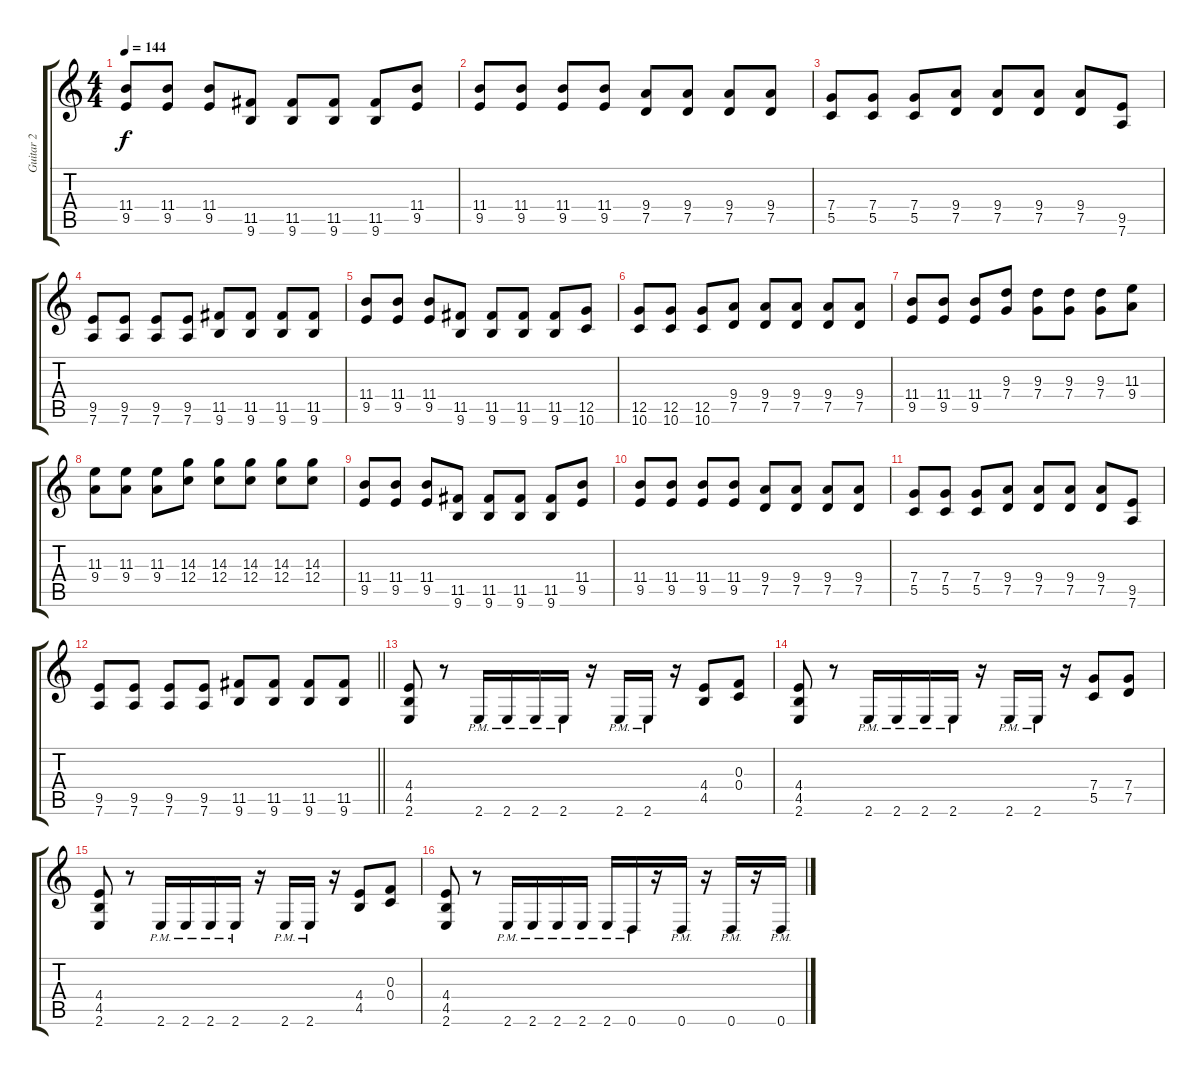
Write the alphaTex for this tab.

\track ("Guitar 2" "Guitar 2") {instrument distortionguitar}
\staff {score tabs}
\tuning (D4 A3 F3 C3 G2 D2) {hide}
\ts (4 4)
\tempo 144
\clef g2
\ks c
(11.4 9.5).8{dy f} (11.4 9.5).8 (11.4 9.5).8 (11.5 9.6).8 (11.5 9.6).8 (11.5 9.6).8 (11.5 9.6).8 (11.4 9.5).8 |
(11.4 9.5).8 (11.4 9.5).8 (11.4 9.5).8 (11.4 9.5).8 (9.4 7.5).8 (9.4 7.5).8 (9.4 7.5).8 (9.4 7.5).8 |
(7.4 5.5).8 (7.4 5.5).8 (7.4 5.5).8 (9.4 7.5).8 (9.4 7.5).8 (9.4 7.5).8 (9.4 7.5).8 (9.5 7.6).8 |
(9.5 7.6).8 (9.5 7.6).8 (9.5 7.6).8 (9.5 7.6).8 (11.5 9.6).8 (11.5 9.6).8 (11.5 9.6).8 (11.5 9.6).8 |
(11.4 9.5).8 (11.4 9.5).8 (11.4 9.5).8 (11.5 9.6).8 (11.5 9.6).8 (11.5 9.6).8 (11.5 9.6).8 (12.5 10.6).8 |
(12.5 10.6).8 (12.5 10.6).8 (12.5 10.6).8 (9.4 7.5).8 (9.4 7.5).8 (9.4 7.5).8 (9.4 7.5).8 (9.4 7.5).8 |
(11.4 9.5).8 (11.4 9.5).8 (11.4 9.5).8 (9.3 7.4).8 (9.3 7.4).8 (9.3 7.4).8 (9.3 7.4).8 (11.3 9.4).8 |
(11.3 9.4).8 (11.3 9.4).8 (11.3 9.4).8 (14.3 12.4).8 (14.3 12.4).8 (14.3 12.4).8 (14.3 12.4).8 (14.3 12.4).8 |
(11.4 9.5).8 (11.4 9.5).8 (11.4 9.5).8 (11.5 9.6).8 (11.5 9.6).8 (11.5 9.6).8 (11.5 9.6).8 (11.4 9.5).8 |
(11.4 9.5).8 (11.4 9.5).8 (11.4 9.5).8 (11.4 9.5).8 (9.4 7.5).8 (9.4 7.5).8 (9.4 7.5).8 (9.4 7.5).8 |
(7.4 5.5).8 (7.4 5.5).8 (7.4 5.5).8 (9.4 7.5).8 (9.4 7.5).8 (9.4 7.5).8 (9.4 7.5).8 (9.5 7.6).8 |
\barLineRight lightlight
(9.5 7.6).8 (9.5 7.6).8 (9.5 7.6).8 (9.5 7.6).8 (11.5 9.6).8 (11.5 9.6).8 (11.5 9.6).8 (11.5 9.6).8 |
\section ("" "")
(4.4 4.5 2.6).8{volume 12} r.8 2.6{pm}.16 2.6{pm}.16 2.6{pm}.16 2.6{pm}.16 r.16 2.6{pm}.16 2.6{pm}.16 r.16 (4.4 4.5).8 (0.3 0.4).8 |
(4.4 4.5 2.6).8 r.8 2.6{pm}.16 2.6{pm}.16 2.6{pm}.16 2.6{pm}.16 r.16 2.6{pm}.16 2.6{pm}.16 r.16 (7.4 5.5).8 (7.4 7.5).8 |
(4.4 4.5 2.6).8 r.8 2.6{pm}.16 2.6{pm}.16 2.6{pm}.16 2.6{pm}.16 r.16 2.6{pm}.16 2.6{pm}.16 r.16 (4.4 4.5).8 (0.3 0.4).8 |
(4.4 4.5 2.6).8 r.8 2.6{pm}.16 2.6{pm}.16 2.6{pm}.16 2.6{pm}.16 2.6{pm}.16 0.6{pm}.16 r.16 0.6{pm}.16 r.16 0.6{pm}.16 r.16 0.6{pm}.16
